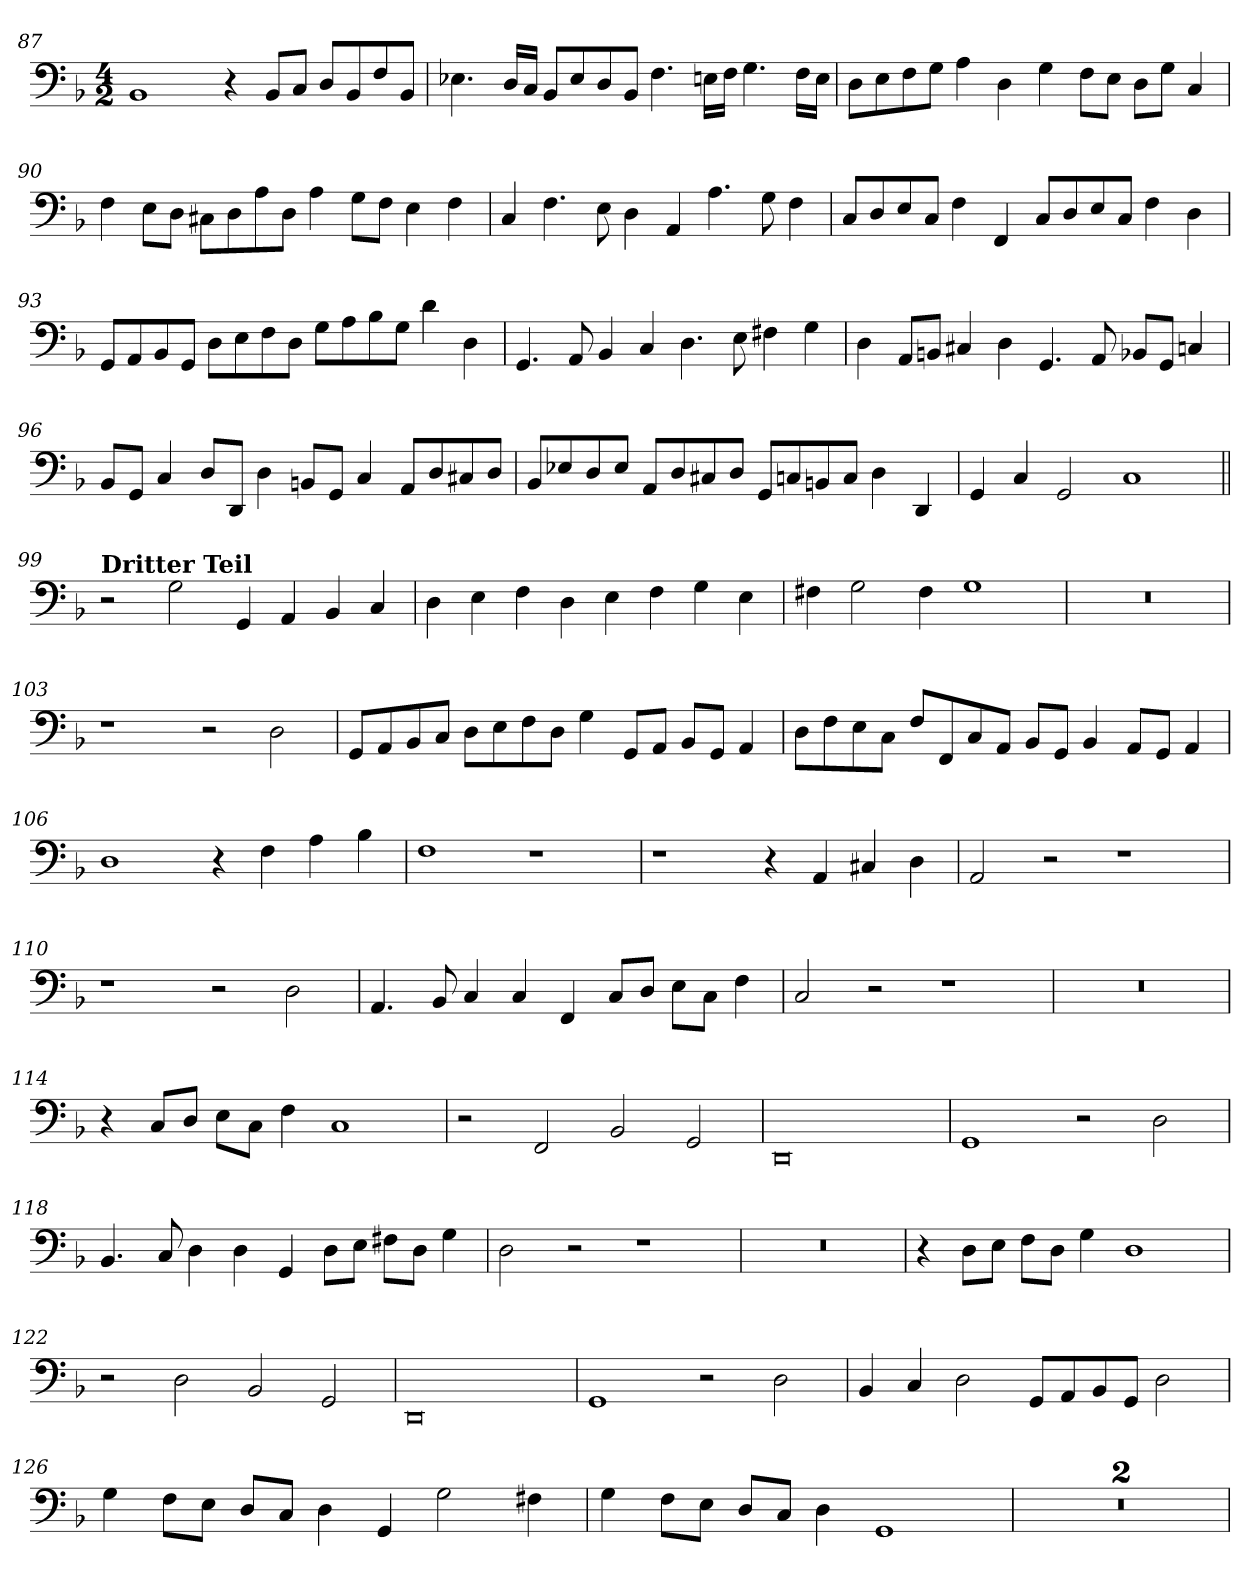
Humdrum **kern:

**kern
*part1
*staff1
!!LO:LB:g=z
*clefF4
*k[b-]
*F:
*M4/2
=87
1BB-
4r
8BB-/L
8C/J
8D/L
8BB-/
8F/
8BB-/J
=88
4.E-X\
16D/LL
16C/JJ
8BB-/L
8E-/
8D/
8BB-/J
4.F\
16En\LL
16F\JJ
4.G\
16F\LL
16E\JJ
=89
8D\L
8E\
8F\
8G\J
4A\
4D\
4G\
8F\L
8E\J
8D\L
8G\J
4C/
!!LO:LB:g=z
=90
4F\
8E\L
8D\J
8C#X\L
8D\
8A\
8D\J
4A\
8G\L
8F\J
4E\
4F\
=91
4C/
4.F\
8E\
4D\
4AA/
4.A\
8G\
4F\
=92
8C/L
8D/
8E/
8C/J
4F\
4FF/
8C/L
8D/
8E/
8C/J
4F\
4D\
!!LO:LB:g=z
=93
8GG/L
8AA/
8BB-/
8GG/J
8D\L
8E\
8F\
8D\J
8G\L
8A\
8B-\
8G\J
4d\
4D\
=94
4.GG/
8AA/
4BB-/
4C/
4.D\
8E\
4F#X\
4G\
=95
4D\
8AA/L
8BBn/J
4C#X/
4D\
4.GG/
8AA/
8BB-X/L
8GG/J
4Cn/
!!LO:LB:g=z
=96
8BB-/L
8GG/J
4C/
8D/L
8DD/J
4D\
8BBn/L
8GG/J
4C/
8AA/L
8D/
8C#X/
8D/J
=97
8BB-/L
8E-X/
8D/
8E-/J
8AA/L
8D/
8C#X/
8D/J
8GG/L
8Cn/
8BBn/
8C/J
4D\
4DD/
=98
4GG/
4C/
2GG/
1C
!!LO:LB:g=z
=99||
!LO:TX:a:B:t=Dritter Teil
2r
2G\
4GG/
4AA/
4BB-/
4C/
=100
4D\
4E\
4F\
4D\
4E\
4F\
4G\
4E\
=101
4F#X\
2G\
4F#\
1G
!!LO:LB:g=z
=102
0r
=103
1r
2r
2D\
=104
8GG/L
8AA/
8BB-/
8C/J
8D\L
8E\
8F\
8D\J
4G\
8GG/L
8AA/J
8BB-/L
8GG/J
4AA/
=105
8D\L
8F\
8E\
8C\J
8F/L
8FF/
8C/
8AA/J
8BB-/L
8GG/J
4BB-/
8AA/L
8GG/J
4AA/
!!LO:LB:g=z
=106
1D
4r
4F\
4A\
4B-\
=107
1F
1r
=108
1r
4r
4AA/
4C#X/
4D\
=109
2AA/
2r
1r
=110
1r
2r
2D\
!!LO:LB:g=z
=111
4.AA/
8BB-/
4C/
4C/
4FF/
8C/L
8D/J
8E\L
8C\J
4F\
=112
2C/
2r
1r
=113
0r
=114
4r
8C/L
8D/J
8E\L
8C\J
4F\
1C
!!LO:LB:g=z
=115
2r
2FF/
2BB-/
2GG/
=116
0DD
=117
1GG
2r
2D\
=118
4.BB-/
8C/
4D\
4D\
4GG/
8D\L
8E\J
8F#X\L
8D\J
4G\
=119
2D\
2r
1r
!!LO:LB:g=z
=120
0r
=121
4r
8D\L
8E\J
8F\L
8D\J
4G\
1D
=122
2r
2D\
2BB-/
2GG/
=123
0DD
=124
1GG
2r
2D\
!!LO:PB:g=z
=125
4BB-/
4C/
2D\
8GG/L
8AA/
8BB-/
8GG/J
2D\
=126
4G\
8F\L
8E\J
8D/L
8C/J
4D\
4GG/
2G\
4F#X\
=127
4G\
8F\L
8E\J
8D/L
8C/J
4D\
1GG
=128
0r
=129
0r
=
*-
